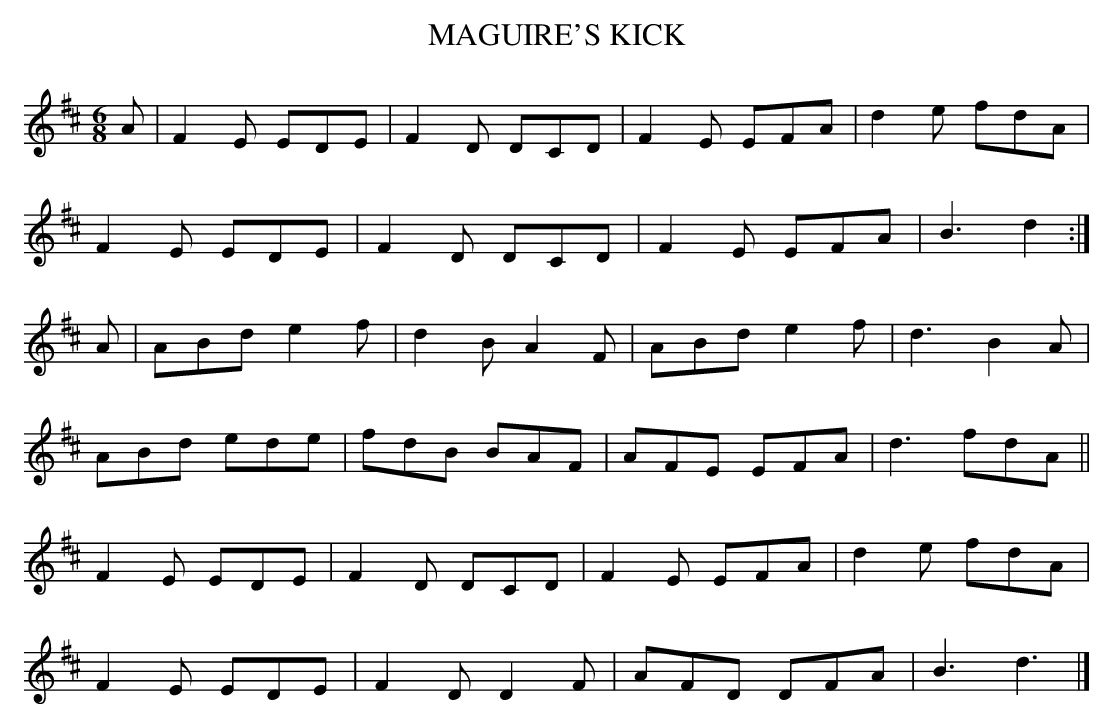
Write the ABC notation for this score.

X:1
T:MAGUIRE'S KICK
M:6/8
L:1/8
K:D
A|F2E EDE|F2D DCD|F2E EFA|d2e fdA|
F2E EDE|F2D DCD|F2E EFA|B3 d2:|
A|ABd e2f|d2B A2F|ABd e2f|d3 B2A|
ABd ede|fdB BAF|AFE EFA|d3 fdA||
F2E EDE|F2D DCD|F2E EFA|d2e fdA|
F2E EDE|F2D D2F|AFD DFA|B3 d3|]
